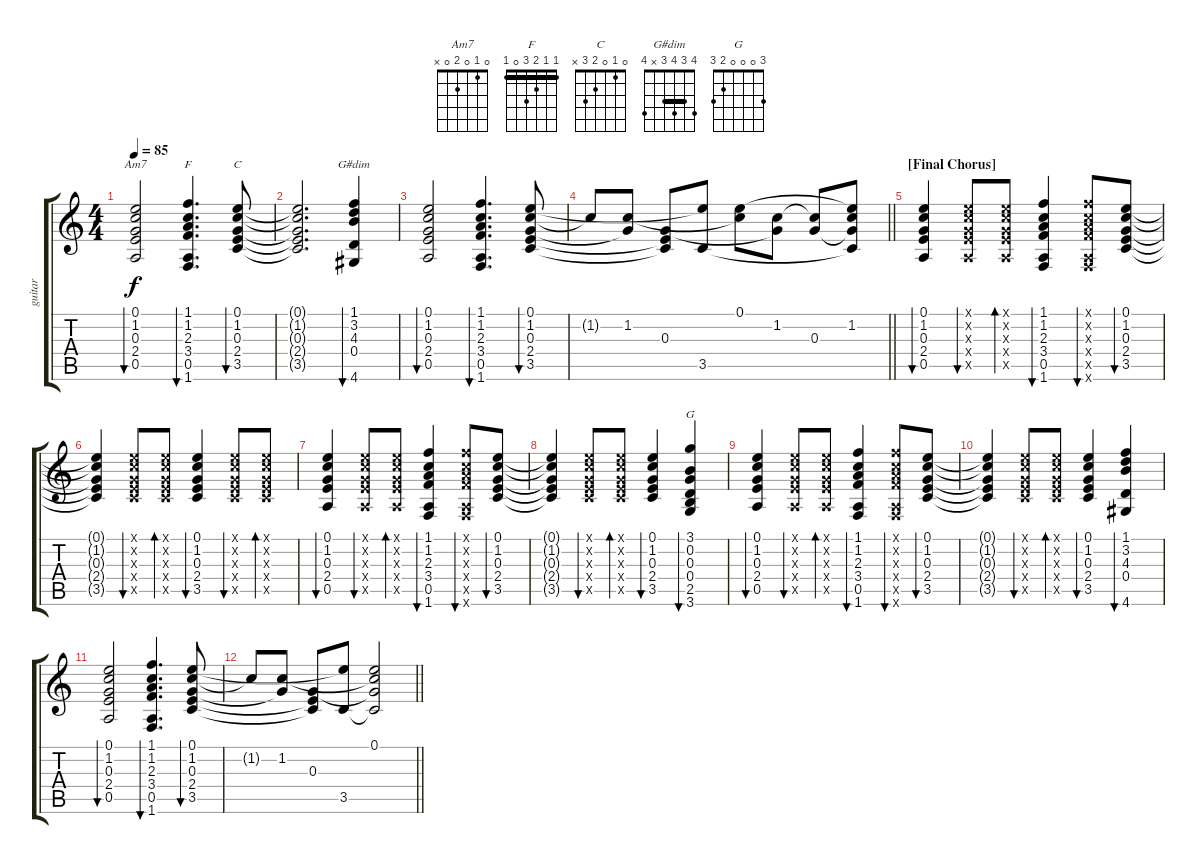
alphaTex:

\track ("guitar" "guitar") {instrument acousticguitarsteel}
\staff {score tabs}
\tuning (E4 B3 G3 D3 A2 E2) {hide}
\chord ("Am7" 0 1 0 2 0 x)
\chord ("F" 1 1 2 3 0 1) {barre 1}
\chord ("C" 0 1 0 2 3 x)
\chord ("G#dim" 4 3 4 3 x 4) {barre 3}
\chord ("G" 3 0 0 0 2 3)
\ts (4 4)
\tempo 85
\clef g2
\ks c
(0.1 1.2 0.3 2.4 0.5).2{bu 30 ch "Am7" dy f} (1.1 1.2 2.3 3.4 0.5 1.6).4{d bu 30 ch "F"} (0.1 1.2 0.3 2.4 3.5).8{bu 30 ch "C"} |
(0.1{t} 1.2{t} 0.3{t} 2.4{t} 3.5{t}).2{d} (1.1 3.2 4.3 0.4 4.6).4{bu 30 ch "G#dim"} |
(0.1 1.2 0.3 2.4 0.5).2{bu 30} (1.1 1.2 2.3 3.4 0.5 1.6).4{d bu 30} (0.1 1.2 0.3 2.4 3.5).8{bu 30} |
\barLineRight lightlight
1.2{t}.8 (1.2 0.3{t}).8 (0.3 2.4{t} 3.5{t}).8 (0.1{t} 3.5).8 (0.1 1.2{t}).8 (1.2 0.3{t}).8 (1.2{t} 0.3).8 (0.1{t} 1.2 0.3{t} 3.5{t}).8 |
\section ("" "[Final Chorus]")
(0.1 1.2 0.3 2.4 0.5).4{bu 30} (0.1{x} 1.2{x} 0.3{x} 2.4{x} 0.5{x}).8{bu 30} (0.1{x} 1.2{x} 0.3{x} 2.4{x} 0.5{x}).8{bd 30} (1.1 1.2 2.3 3.4 0.5 1.6).4{bu 30} (1.1{x} 1.2{x} 2.3{x} 3.4{x} 0.5{x} 1.6{x}).8{bu 30} (0.1 1.2 0.3 2.4 3.5).8{bu 30} |
(0.1{t} 1.2{t} 0.3{t} 2.4{t} 3.5{t}).4 (0.1{x} 1.2{x} 0.3{x} 2.4{x} 3.5{x}).8{bu 30} (0.1{x} 1.2{x} 0.3{x} 2.4{x} 3.5{x}).8{bd 30} (0.1 1.2 0.3 2.4 3.5).4{bu 30} (0.1{x} 1.2{x} 0.3{x} 2.4{x} 3.5{x}).8{bu 30} (0.1{x} 1.2{x} 0.3{x} 2.4{x} 3.5{x}).8{bd 30} |
(0.1 1.2 0.3 2.4 0.5).4{bu 30} (0.1{x} 1.2{x} 0.3{x} 2.4{x} 0.5{x}).8{bu 30} (0.1{x} 1.2{x} 0.3{x} 2.4{x} 0.5{x}).8{bd 30} (1.1 1.2 2.3 3.4 0.5 1.6).4{bu 30} (1.1{x} 1.2{x} 2.3{x} 3.4{x} 0.5{x} 1.6{x}).8{bu 30} (0.1 1.2 0.3 2.4 3.5).8{bu 30} |
(0.1{t} 1.2{t} 0.3{t} 2.4{t} 3.5{t}).4 (0.1{x} 1.2{x} 0.3{x} 2.4{x} 3.5{x}).8{bu 30} (0.1{x} 1.2{x} 0.3{x} 2.4{x} 3.5{x}).8{bd 30} (0.1 1.2 0.3 2.4 3.5).4{bu 30} (3.1 0.2 0.3 0.4 2.5 3.6).4{bu 30 ch "G"} |
(0.1 1.2 0.3 2.4 0.5).4{bu 30} (0.1{x} 1.2{x} 0.3{x} 2.4{x} 0.5{x}).8{bu 30} (0.1{x} 1.2{x} 0.3{x} 2.4{x} 0.5{x}).8{bd 30} (1.1 1.2 2.3 3.4 0.5 1.6).4{bu 30} (1.1{x} 1.2{x} 2.3{x} 3.4{x} 0.5{x} 1.6{x}).8{bu 30} (0.1 1.2 0.3 2.4 3.5).8{bu 30} |
(0.1{t} 1.2{t} 0.3{t} 2.4{t} 3.5{t}).4 (0.1{x} 1.2{x} 0.3{x} 2.4{x} 3.5{x}).8{bu 30} (0.1{x} 1.2{x} 0.3{x} 2.4{x} 3.5{x}).8{bd 30} (0.1 1.2 0.3 2.4 3.5).4{bu 30} (1.1 3.2 4.3 0.4 4.6).4{bu 30} |
(0.1 1.2 0.3 2.4 0.5).2{bu 30} (1.1 1.2 2.3 3.4 0.5 1.6).4{d bu 30} (0.1 1.2 0.3 2.4 3.5).8{bu 30} |
\barLineRight lightlight
1.2{t}.8 (1.2 0.3{t}).8 (0.3 2.4{t} 3.5{t}).8 (0.1{t} 3.5).8 (0.1 1.2{t} 0.3{t} 3.5{t}).2
